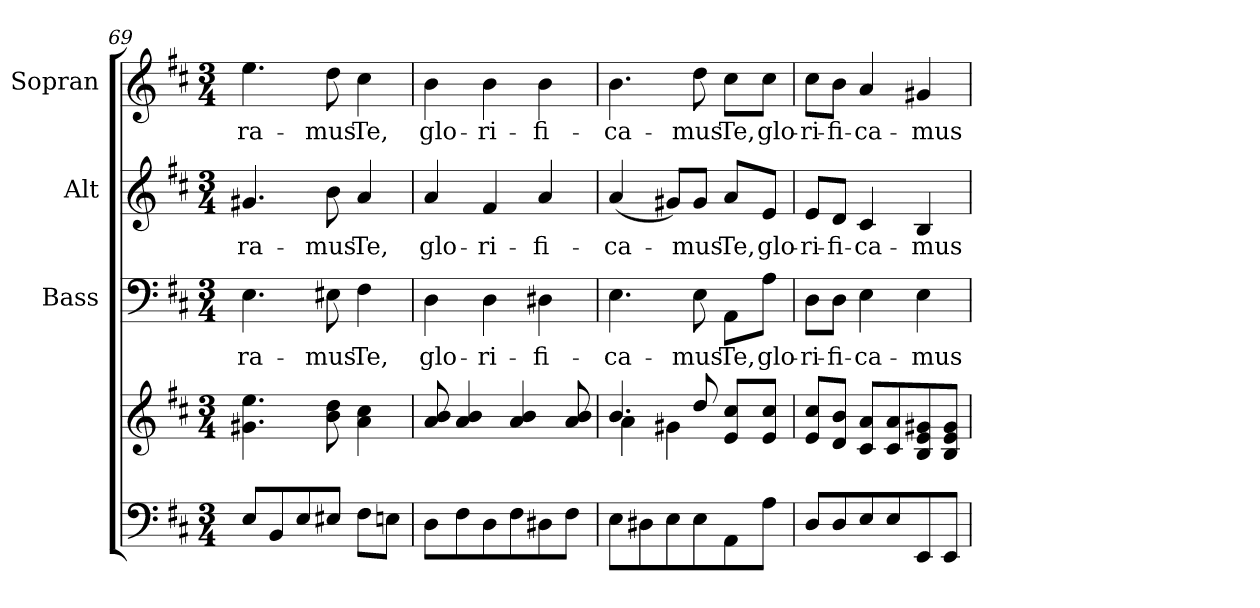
**kern	**kern	**kern	**text	**kern	**text	**kern	**text
*part4	*part4	*part3	*part3	*part2	*part2	*part1	*part1
*staff5	*staff4	*staff3	*staff3	*staff2	*staff2	*staff1	*staff1
*	*	*I"Bass	*	*I"Alt	*	*I"Sopran	*
*	*	*I'B.	*	*I'A.	*	*I'S.	*
*clefF4	*clefG2	*clefF4	*	*clefG2	*	*clefG2	*
*k[f#c#]	*k[f#c#]	*k[f#c#]	*	*k[f#c#]	*	*k[f#c#]	*
*D:	*D:	*D:	*	*D:	*	*D:	*
*M3/4	*M3/4	*M3/4	*	*M3/4	*	*M3/4	*
=69	=69	=69	=69	=69	=69	=69	=69
!	!	!	!LO:LY:b	!	!LO:LY:b	!	!LO:LY:b
8E/L	4.g#X\ 4.ee\	4.E\	-ra-	4.g#X/	-ra-	4.ee\	-ra-
8BB/	.	.	.	.	.	.	.
8E/	.	.	.	.	.	.	.
!	!	!	!LO:LY:b	!	!LO:LY:b	!	!LO:LY:b
8E#X/J	8b\ 8dd\	8E#X\	-mus	8b\	-mus	8dd\	-mus
!	!	!	!LO:LY:b	!	!LO:LY:b	!	!LO:LY:b
8F#\L	4a\ 4cc#\	4F#\	Te,	4a/	Te,	4cc#\	Te,
8En\J	.	.	.	.	.	.	.
=70	=70	=70	=70	=70	=70	=70	=70
!	!	!	!LO:LY:b	!	!LO:LY:b	!	!LO:LY:b
8D\L	8a/ 8b/	4D\	glo-	4a/	glo-	4b\	glo-
8F#\	4a/ 4b/	.	.	.	.	.	.
!	!	!	!LO:LY:b	!	!LO:LY:b	!	!LO:LY:b
8D\	.	4D\	-ri-	4f#/	-ri-	4b\	-ri-
8F#\	4a/ 4b/	.	.	.	.	.	.
!	!	!	!LO:LY:b	!	!LO:LY:b	!	!LO:LY:b
8D#X\	.	4D#X\	-fi-	4a/	-fi-	4b\	-fi-
8F#\J	8a/ 8b/	.	.	.	.	.	.
!!LO:LB:g=z
=71	=71	=71	=71	=71	=71	=71	=71
*	*^	*	*	*	*	*	*
!	!	!	!	!LO:LY:b	!	!LO:LY:b	!	!LO:LY:b
8E\L	4.b/	4a\	4.E\	-ca-	(<4a/	-ca-	4.b\	-ca-
8D#X\	.	.	.	.	.	.	.	.
8E\	.	4g#X\	.	.	8g#X/L)	.	.	.
!	!	!	!	!LO:LY:b	!	!LO:LY:b	!	!LO:LY:b
8E\	8dd/	.	8E\	-mus	8g#/J	-mus	8dd\	-mus
!	!	!	!	!LO:LY:b	!	!LO:LY:b	!	!LO:LY:b
8AA\	8e/ 8cc#/L	4ryy	8AA\L	Te,	8a/L	Te,	8cc#\L	Te,
!	!	!	!	!LO:LY:b	!	!LO:LY:b	!	!LO:LY:b
8A\J	8e/ 8cc#/J	.	8A\J	glo-	8e/J	glo-	8cc#\J	glo-
*	*v	*v	*	*	*	*	*	*
=72	=72	=72	=72	=72	=72	=72	=72
!	!	!	!LO:LY:b	!	!LO:LY:b	!	!LO:LY:b
8D/L	8e/ 8cc#/L	8D\L	-ri-	8e/L	-ri-	8cc#\L	-ri-
!	!	!	!LO:LY:b	!	!LO:LY:b	!	!LO:LY:b
8D/	8d/ 8b/J	8D\J	-fi-	8d/J	-fi-	8b\J	-fi-
!	!	!	!LO:LY:b	!	!LO:LY:b	!	!LO:LY:b
8E/	8c#/ 8a/L	4E\	-ca-	4c#/	-ca-	4a/	-ca-
8E/	8c#/ 8a/	.	.	.	.	.	.
!	!	!	!LO:LY:b	!	!LO:LY:b	!	!LO:LY:b
8EE/	8B/ 8e/ 8g#X/	4E\	-mus	4B/	-mus	4g#X/	-mus
8EE/J	8B/ 8e/ 8g#/J	.	.	.	.	.	.
=	=	=	=	=	=	=	=
*-	*-	*-	*-	*-	*-	*-	*-
